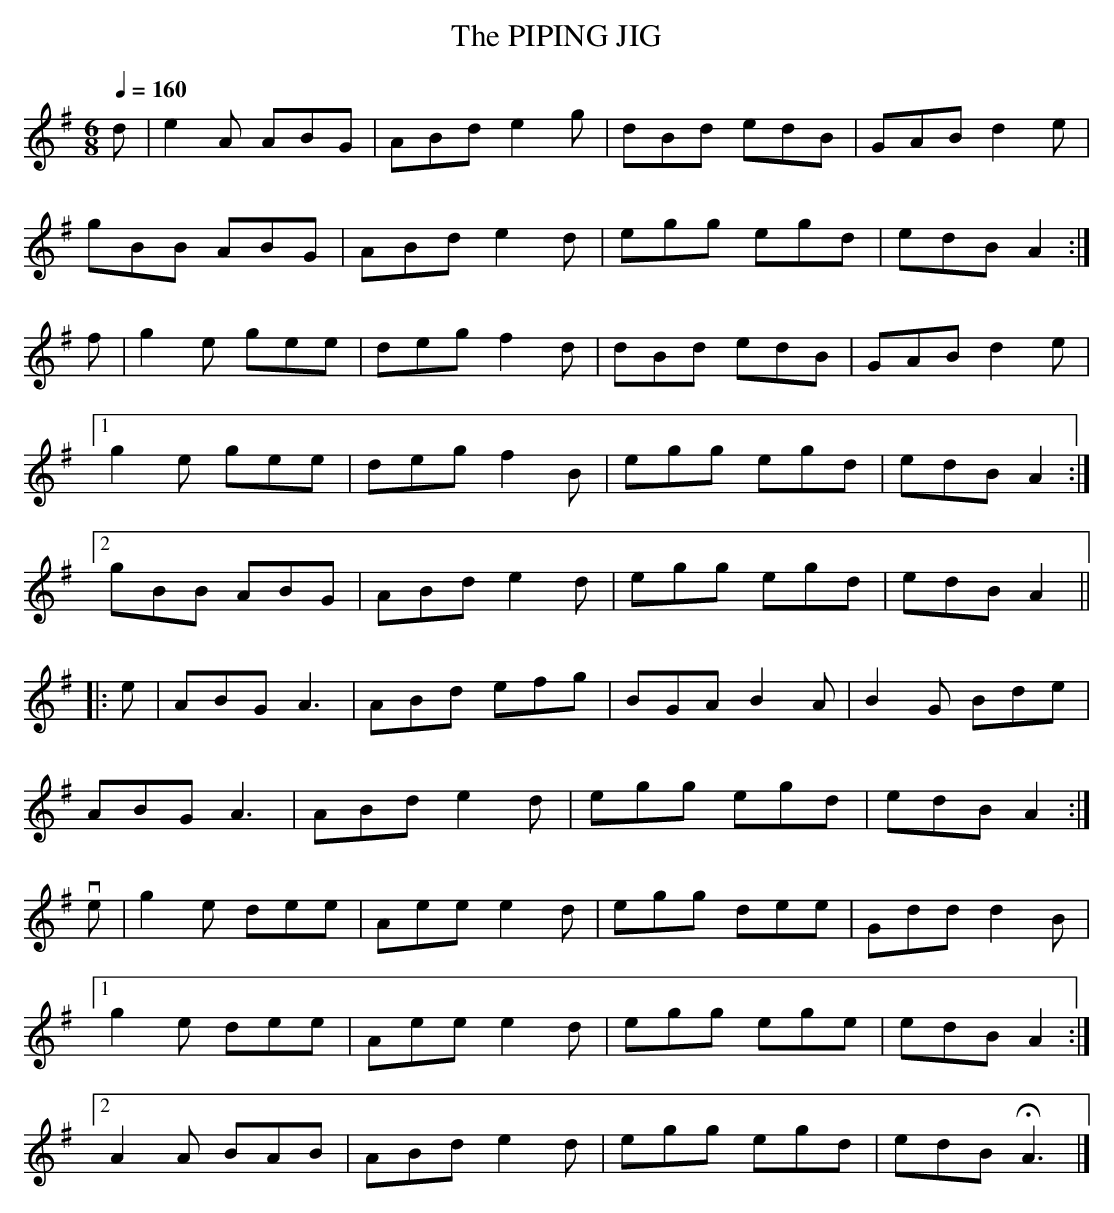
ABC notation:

X:1
T:PIPING JIG, The
Q:1/4=160
L:1/8
M:6/8
K:Ador
d|e2A ABG|ABd e2g|dBd edB|GAB d2e|
gBB ABG|ABd e2d|egg egd|edB A2:|
f|g2e gee|deg f2d|dBd edB|GAB d2e|
[1 g2e gee|deg f2B|egg egd|edB A2:|
[2 gBB ABG|ABd e2d|egg egd|edB A2||
|:e|ABG A3|ABd efg|BGA B2A|B2G Bde|
ABG A3|ABd e2d|egg egd|edB A2:|
v
e|g2e dee|Aee e2d|egg dee|Gdd d2B|
[1 g2e dee|Aee e2d|egg ege|edB A2:|
[2 A2A BAB|ABd e2d|egg egd|edB HA3|]
